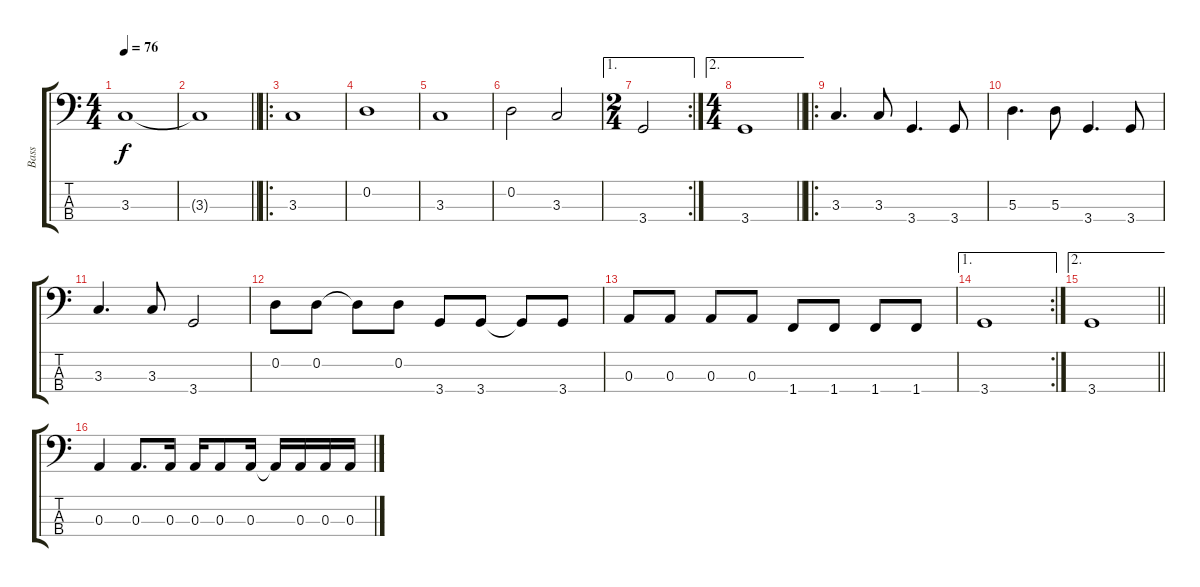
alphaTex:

\track ("Bass" "Bass") {instrument electricbassfinger}
\staff {score tabs}
\tuning (G2 D2 A1 E1) {hide}
\ts (4 4)
\tempo 76
\clef f4
\ks c
3.3.1{dy f} |
\barLineRight lightlight
3.3{t}.1 |
\ro
3.3.1 |
0.2.1 |
3.3.1 |
0.2.2 3.3.2 |
\ae 1
\rc 2
\ts (2 4)
3.4.2 |
\ae 2
\ts (4 4)
\barLineRight lightlight
3.4.1 |
\ro
3.3.4{d} 3.3.8 3.4.4{d} 3.4.8 |
5.3.4{d} 5.3.8 3.4.4{d} 3.4.8 |
3.3.4{d} 3.3.8 3.4.2 |
0.2.8 0.2.8 0.2{t}.8 0.2.8 3.4.8 3.4.8 3.4{t}.8 3.4.8 |
0.3.8 0.3.8 0.3.8 0.3.8 1.4.8 1.4.8 1.4.8 1.4.8 |
\ae 1
\rc 2
3.4.1 |
\ae 2
\barLineRight lightlight
3.4.1 |
0.3.4 0.3.8{d} 0.3.16 0.3.16 0.3.8 0.3.16 0.3{t}.16 0.3.16 0.3.16 0.3.16
